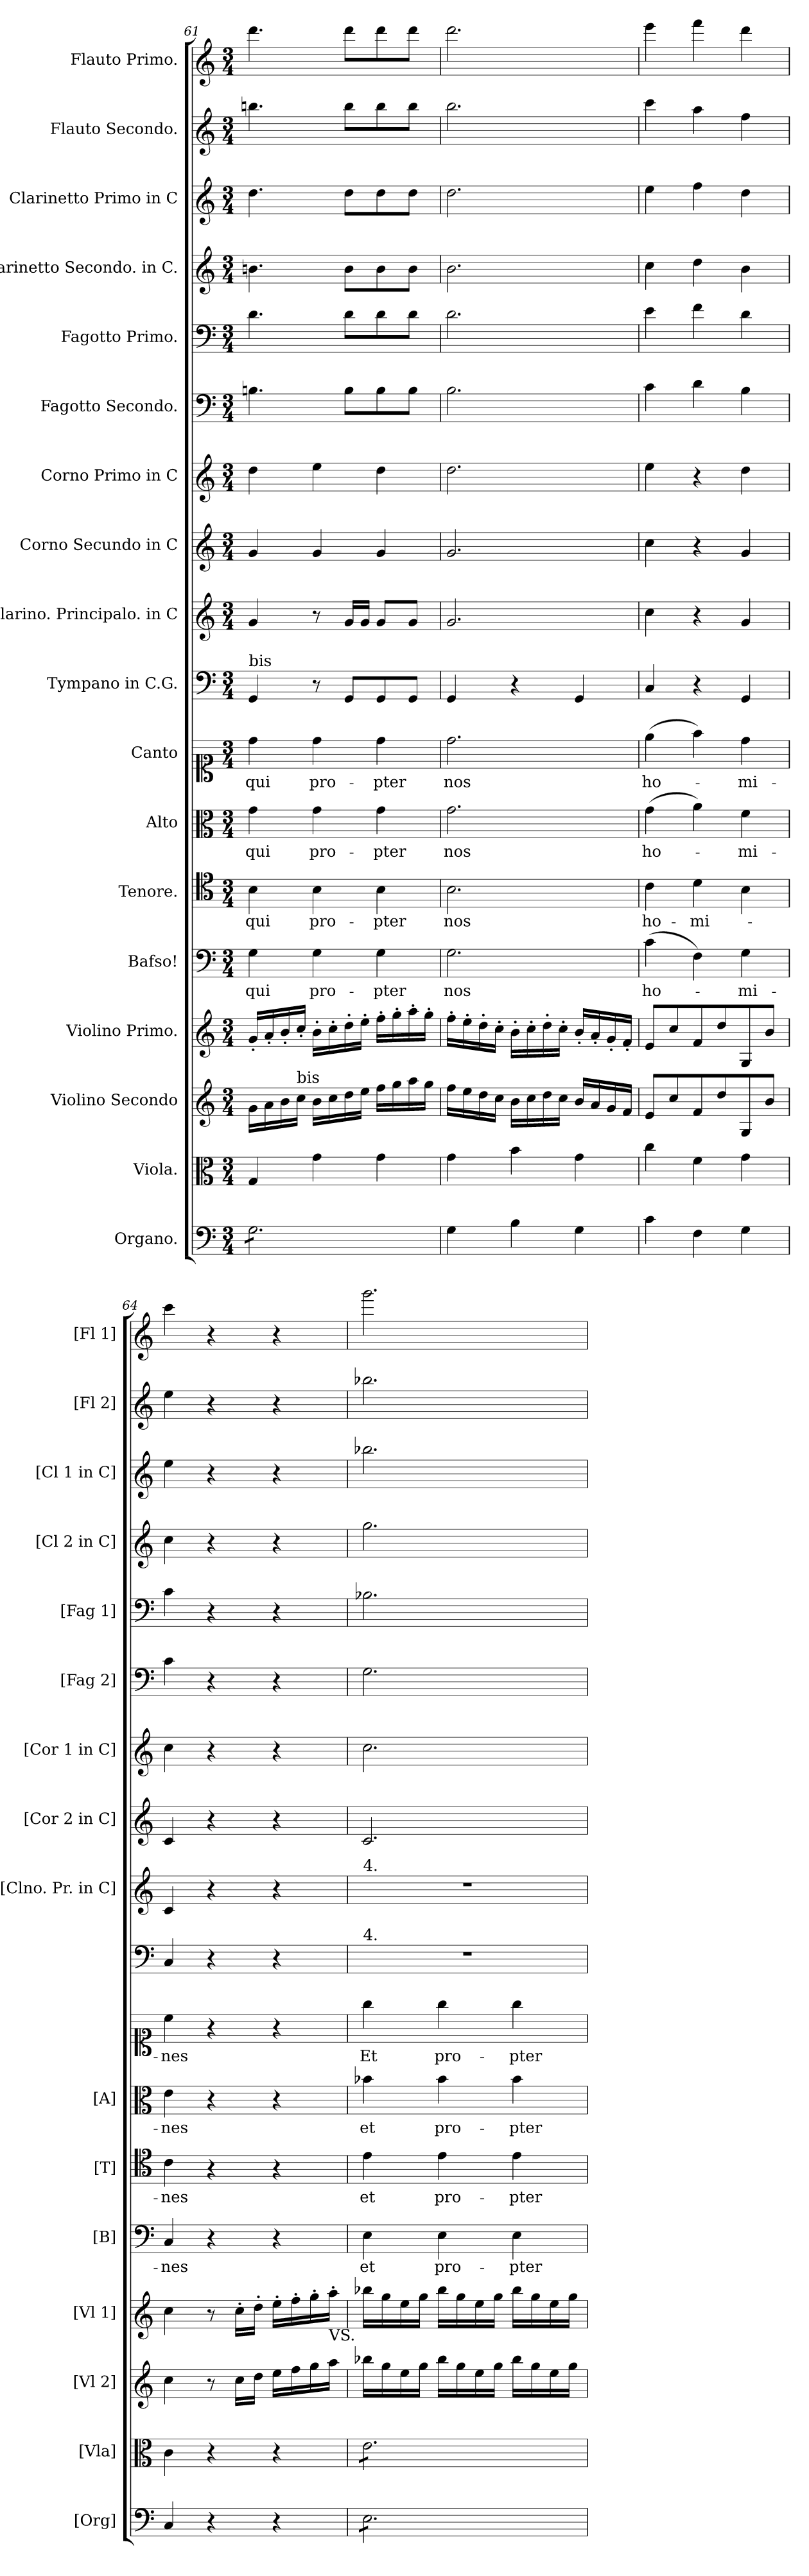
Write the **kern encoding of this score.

**kern	**kern	**kern	**kern	**kern	**text	**kern	**text	**kern	**text	**kern	**text	**kern	**kern	**kern	**kern	**kern	**kern	**kern	**kern	**kern	**kern
*part18	*part17	*part16	*part15	*part14	*part14	*part13	*part13	*part12	*part12	*part11	*part11	*part10	*part9	*part8	*part7	*part6	*part5	*part4	*part3	*part2	*part1
*staff18	*staff17	*staff16	*staff15	*staff14	*staff14	*staff13	*staff13	*staff12	*staff12	*staff11	*staff11	*staff10	*staff9	*staff8	*staff7	*staff6	*staff5	*staff4	*staff3	*staff2	*staff1
*I"Organo.	*I"Viola.	*I"Violino Secondo	*I"Violino Primo.	*I"Bafso!	*	*I"Tenore.	*	*I"Alto	*	*I"Canto	*	*I"Tympano in C.G.	*I"Clarino. Principalo. in C	*I"Corno Secundo in C	*I"Corno Primo in C	*I"Fagotto Secondo.	*I"Fagotto Primo.	*I"Clarinetto Secondo. in C.	*I"Clarinetto Primo in C	*I"Flauto Secondo.	*I"Flauto Primo.
*I'[Org]	*I'[Vla]	*I'[Vl 2]	*I'[Vl 1]	*I'[B]	*	*I'[T]	*	*I'[A]	*	*	*	*	*I'[Clno. Pr. in C]	*I'[Cor 2 in C]	*I'[Cor 1 in C]	*I'[Fag 2]	*I'[Fag 1]	*I'[Cl 2 in C]	*I'[Cl 1 in C]	*I'[Fl 2]	*I'[Fl 1]
*clefF4	*clefC3	*clefG2	*clefG2	*clefF4	*	*clefC4	*	*clefC3	*	*clefC1	*	*clefF4	*clefG2	*clefG2	*clefG2	*clefF4	*clefF4	*clefG2	*clefG2	*clefG2	*clefG2
*k[]	*k[]	*k[]	*k[]	*k[]	*	*k[]	*	*k[]	*	*k[]	*	*k[]	*k[]	*k[]	*k[]	*k[]	*k[]	*k[]	*k[]	*k[]	*k[]
*C:	*C:	*C:	*C:	*C:	*	*C:	*	*C:	*	*C:	*	*C:	*C:	*C:	*C:	*C:	*C:	*C:	*C:	*C:	*C:
*M3/4	*M3/4	*M3/4	*M3/4	*M3/4	*	*M3/4	*	*M3/4	*	*M3/4	*	*M3/4	*M3/4	*M3/4	*M3/4	*M3/4	*M3/4	*M3/4	*M3/4	*M3/4	*M3/4
=61	=61	=61	=61	=61	=61	=61	=61	=61	=61	=61	=61	=61	=61	=61	=61	=61	=61	=61	=61	=61	=61
!	!	!	!	!	!	!	!	!	!	!	!	!LO:TX:a:t=bis	!	!	!	!	!	!	!	!	!
*tremolo	*	*	*	*	*	*	*	*	*	*	*	*	*	*	*	*	*	*	*	*	*
8G\L	4G/	16g\LL	16g'</LL	4G\	qui	4B\	qui	4g\	qui	4dd\	qui	4GG/	4g/	4g/	4dd\	4.Bn\	4.d\	4.bn\	4.dd\	4.bbn\	4.ddd\
.	.	16a\	16a'</	.	.	.	.	.	.	.	.	.	.	.	.	.	.	.	.	.	.
8G\	.	16b\	16b'</	.	.	.	.	.	.	.	.	.	.	.	.	.	.	.	.	.	.
!	!	!LO:TX:a:t=bis	!	!	!	!	!	!	!	!	!	!	!	!	!	!	!	!	!	!	!
.	.	16cc\JJ	16cc'</JJ	.	.	.	.	.	.	.	.	.	.	.	.	.	.	.	.	.	.
8G\	4g\	16b\LL	16b'>\LL	4G\	pro-	4B\	pro-	4g\	pro-	4dd\	pro-	8r	8r	4g/	4ee\	.	.	.	.	.	.
.	.	16cc\	16cc'>\	.	.	.	.	.	.	.	.	.	.	.	.	.	.	.	.	.	.
8G\	.	16dd\	16dd'>\	.	.	.	.	.	.	.	.	8GG/L	16g/LL	.	.	8B\L	8d\L	8b\L	8dd\L	8bb\L	8ddd\L
.	.	16ee\JJ	16ee'>\JJ	.	.	.	.	.	.	.	.	.	16g/JJ	.	.	.	.	.	.	.	.
8G\	4g\	16ff\LL	16ff'>\LL	4G\	-pter	4B\	-pter	4g\	-pter	4dd\	-pter	8GG/	8g/L	4g/	4dd\	8B\	8d\	8b\	8dd\	8bb\	8ddd\
.	.	16gg\	16gg'>\	.	.	.	.	.	.	.	.	.	.	.	.	.	.	.	.	.	.
8G\J	.	16aa\	16aa'>\	.	.	.	.	.	.	.	.	8GG/J	8g/J	.	.	8B\J	8d\J	8b\J	8dd\J	8bb\J	8ddd\J
*Xtremolo	*	*	*	*	*	*	*	*	*	*	*	*	*	*	*	*	*	*	*	*	*
.	.	16gg\JJ	16gg'>\JJ	.	.	.	.	.	.	.	.	.	.	.	.	.	.	.	.	.	.
=62	=62	=62	=62	=62	=62	=62	=62	=62	=62	=62	=62	=62	=62	=62	=62	=62	=62	=62	=62	=62	=62
4G\	4g\	16ff\LL	16ff'>\LL	2.G\	nos	2.B\	nos	2.g\	nos	2.dd\	nos	4GG/	2.g/	2.g/	2.dd\	2.B\	2.d\	2.b\	2.dd\	2.bb\	2.ddd\
.	.	16ee\	16ee'>\	.	.	.	.	.	.	.	.	.	.	.	.	.	.	.	.	.	.
.	.	16dd\	16dd'>\	.	.	.	.	.	.	.	.	.	.	.	.	.	.	.	.	.	.
.	.	16cc\JJ	16cc'>\JJ	.	.	.	.	.	.	.	.	.	.	.	.	.	.	.	.	.	.
4B\	4b\	16b\LL	16b'>\LL	.	.	.	.	.	.	.	.	4r	.	.	.	.	.	.	.	.	.
.	.	16cc\	16cc'>\	.	.	.	.	.	.	.	.	.	.	.	.	.	.	.	.	.	.
.	.	16dd\	16dd'>\	.	.	.	.	.	.	.	.	.	.	.	.	.	.	.	.	.	.
.	.	16cc\JJ	16cc'>\JJ	.	.	.	.	.	.	.	.	.	.	.	.	.	.	.	.	.	.
4G\	4g\	16b/LL	16b'</LL	.	.	.	.	.	.	.	.	4GG/	.	.	.	.	.	.	.	.	.
.	.	16a/	16a'</	.	.	.	.	.	.	.	.	.	.	.	.	.	.	.	.	.	.
.	.	16g/	16g'</	.	.	.	.	.	.	.	.	.	.	.	.	.	.	.	.	.	.
.	.	16f/JJ	16f'</JJ	.	.	.	.	.	.	.	.	.	.	.	.	.	.	.	.	.	.
=63	=63	=63	=63	=63	=63	=63	=63	=63	=63	=63	=63	=63	=63	=63	=63	=63	=63	=63	=63	=63	=63
4c\	4cc\	8e/L	8e/L	(>4c\	ho-	4c\	ho-	(>4g\	ho-	(>4ee\	ho-	4C/	4cc\	4cc\	4ee\	4c\	4e\	4cc\	4ee\	4ccc\	4eee\
.	.	8cc/	8cc/	.	.	.	.	.	.	.	.	.	.	.	.	.	.	.	.	.	.
4F\	4f\	8f/	8f/	4F\)	.	4d\	-mi-	4a\)	.	4ff\)	.	4r	4r	4r	4r	4d\	4f\	4dd\	4ff\	4aa\	4fff\
.	.	8dd/	8dd/	.	.	.	.	.	.	.	.	.	.	.	.	.	.	.	.	.	.
4G\	4g\	8G/	8G/	4G\	-mi-	4B\	.	4f\	-mi-	4dd\	-mi-	4GG/	4g/	4g/	4dd\	4B\	4d\	4b\	4dd\	4ff\	4ddd\
.	.	8b/J	8b/J	.	.	.	.	.	.	.	.	.	.	.	.	.	.	.	.	.	.
=64	=64	=64	=64	=64	=64	=64	=64	=64	=64	=64	=64	=64	=64	=64	=64	=64	=64	=64	=64	=64	=64
4C/	4c\	4cc\	4cc\	4C/	-nes	4c\	-nes	4e\	-nes	4cc\	-nes	4C/	4c/	4c/	4cc\	4c\	4c\	4cc\	4ee\	4ee\	4ccc\
4r	4r	8r	8r	4r	.	4r	.	4r	.	4r	.	4r	4r	4r	4r	4r	4r	4r	4r	4r	4r
.	.	16cc\LL	16cc'>\LL	.	.	.	.	.	.	.	.	.	.	.	.	.	.	.	.	.	.
.	.	16dd\JJ	16dd'>\JJ	.	.	.	.	.	.	.	.	.	.	.	.	.	.	.	.	.	.
4r	4r	16ee\LL	16ee'>\LL	4r	.	4r	.	4r	.	4r	.	4r	4r	4r	4r	4r	4r	4r	4r	4r	4r
.	.	16ff\	16ff'>\	.	.	.	.	.	.	.	.	.	.	.	.	.	.	.	.	.	.
.	.	16gg\	16gg'>\	.	.	.	.	.	.	.	.	.	.	.	.	.	.	.	.	.	.
!	!	!	!LO:TX:b:t=VS.	!	!	!	!	!	!	!	!	!	!	!	!	!	!	!	!	!	!
.	.	16aa\JJ	16aa'>\JJ	.	.	.	.	.	.	.	.	.	.	.	.	.	.	.	.	.	.
=65	=65	=65	=65	=65	=65	=65	=65	=65	=65	=65	=65	=65	=65	=65	=65	=65	=65	=65	=65	=65	=65
!	!	!	!	!	!	!	!	!	!	!	!	!	!LO:TX:a:t=4.	!	!	!	!	!	!	!	!
!	!	!	!	!	!	!	!	!	!	!	!	!LO:TX:a:t=4.	!	!	!	!	!	!	!	!	!
*tremolo	*	*	*	*	*	*	*	*	*	*	*	*	*	*	*	*	*	*	*	*	*
*	*tremolo	*	*	*	*	*	*	*	*	*	*	*	*	*	*	*	*	*	*	*	*
8E\L	8e\L	16bb-X\LL	16bb-X\LL	4E\	et	4e\	et	4b-X\	et	4gg\	Et	2.r	2.r	2.c/	2.cc\	2.G\	2.B-X\	2.gg\	2.bb-X\	2.bb-X\	2.ggg\
.	.	16gg\	16gg\	.	.	.	.	.	.	.	.	.	.	.	.	.	.	.	.	.	.
8E\	8e\	16ee\	16ee\	.	.	.	.	.	.	.	.	.	.	.	.	.	.	.	.	.	.
.	.	16gg\JJ	16gg\JJ	.	.	.	.	.	.	.	.	.	.	.	.	.	.	.	.	.	.
8E\	8e\	16bb-\LL	16bb-\LL	4E\	pro-	4e\	pro-	4b-\	pro-	4gg\	pro-	.	.	.	.	.	.	.	.	.	.
.	.	16gg\	16gg\	.	.	.	.	.	.	.	.	.	.	.	.	.	.	.	.	.	.
8E\	8e\	16ee\	16ee\	.	.	.	.	.	.	.	.	.	.	.	.	.	.	.	.	.	.
.	.	16gg\JJ	16gg\JJ	.	.	.	.	.	.	.	.	.	.	.	.	.	.	.	.	.	.
8E\	8e\	16bb-\LL	16bb-\LL	4E\	-pter	4e\	-pter	4b-\	-pter	4gg\	-pter	.	.	.	.	.	.	.	.	.	.
.	.	16gg\	16gg\	.	.	.	.	.	.	.	.	.	.	.	.	.	.	.	.	.	.
8E\J	8e\J	16ee\	16ee\	.	.	.	.	.	.	.	.	.	.	.	.	.	.	.	.	.	.
*	*Xtremolo	*	*	*	*	*	*	*	*	*	*	*	*	*	*	*	*	*	*	*	*
*Xtremolo	*	*	*	*	*	*	*	*	*	*	*	*	*	*	*	*	*	*	*	*	*
.	.	16gg\JJ	16gg\JJ	.	.	.	.	.	.	.	.	.	.	.	.	.	.	.	.	.	.
=	=	=	=	=	=	=	=	=	=	=	=	=	=	=	=	=	=	=	=	=	=
*-	*-	*-	*-	*-	*-	*-	*-	*-	*-	*-	*-	*-	*-	*-	*-	*-	*-	*-	*-	*-	*-
